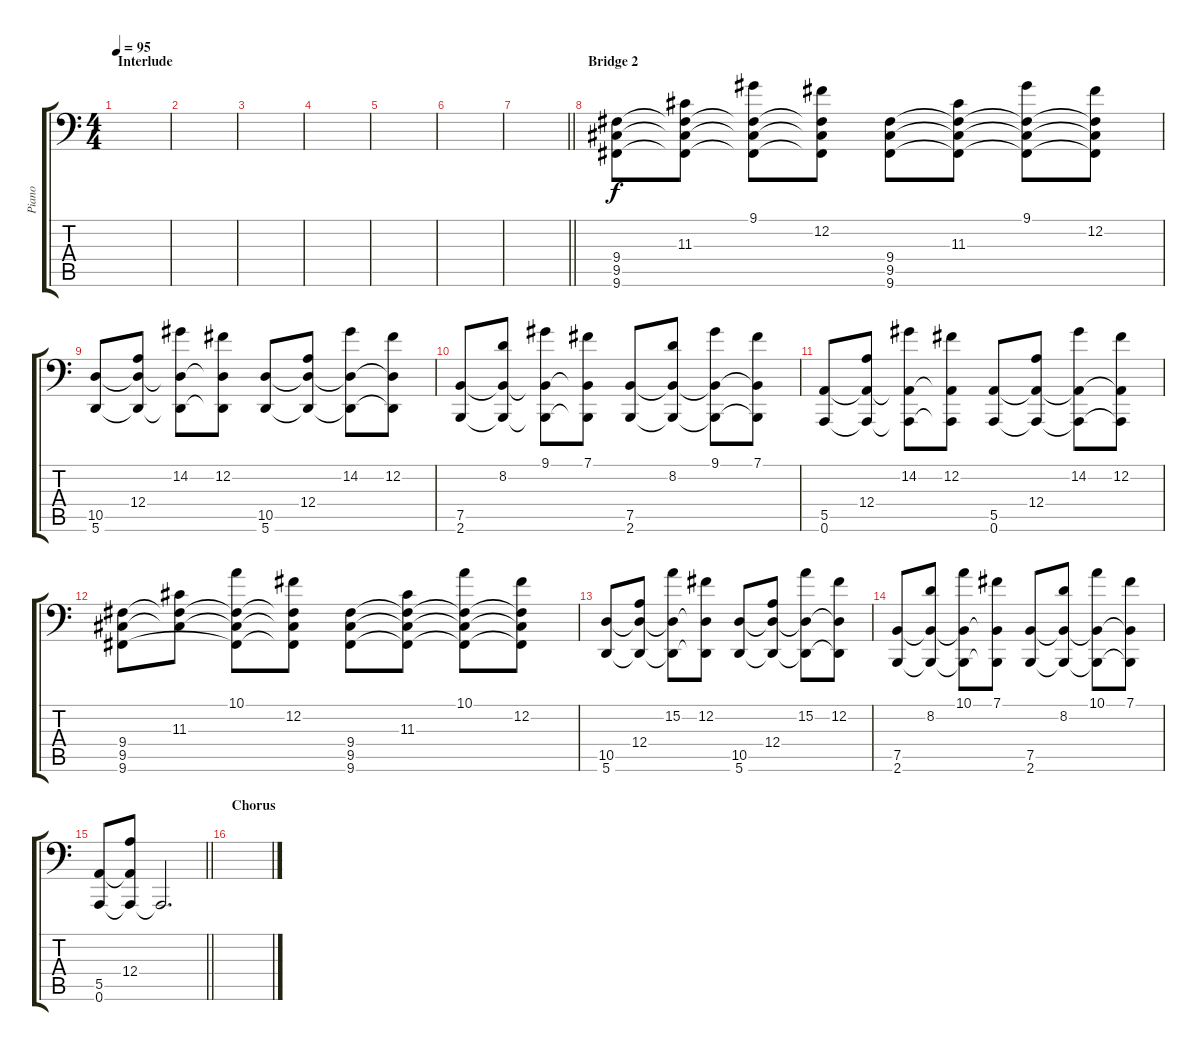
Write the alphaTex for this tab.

\track ("Piano" "Piano") {instrument acousticgrandpiano}
\staff {score tabs}
\tuning (B3 Gb3 D3 A2 E2 A1) {hide}
\ts (4 4)
\section ("" "Interlude")
\tempo 95
\clef f4
\ks c
|
|
|
|
|
|
\barLineRight lightlight
|
\section ("" "Bridge 2")
(9.4 9.5 9.6).8 (11.3 9.4{t} 9.5{t} 9.6{t}).8 (9.1 9.4{t} 9.5{t} 9.6{t}).8 (12.2 9.4{t} 9.5{t} 9.6{t}).8 (9.4 9.5 9.6).8 (11.3 9.4{t} 9.5{t} 9.6{t}).8 (9.1 9.4{t} 9.5{t} 9.6{t}).8 (12.2 9.4{t} 9.5{t} 9.6{t}).8 |
(10.5 5.6).8 (12.4 10.5{t} 5.6{t}).8 (14.2 10.5{t} 5.6{t}).8 (12.2 10.5{t} 5.6{t}).8 (10.5 5.6).8 (12.4 10.5{t} 5.6{t}).8 (14.2 10.5{t} 5.6{t}).8 (12.2 10.5{t} 5.6{t}).8 |
(7.5 2.6).8 (8.2 7.5{t} 2.6{t}).8 (9.1 7.5{t} 2.6{t}).8 (7.1 7.5{t} 2.6{t}).8 (7.5 2.6).8 (8.2 7.5{t} 2.6{t}).8 (9.1 7.5{t} 2.6{t}).8 (7.1 7.5{t} 2.6{t}).8 |
(5.5 0.6).8 (12.4 5.5{t} 0.6{t}).8 (14.2 5.5{t} 0.6{t}).8 (12.2 5.5{t} 0.6{t}).8 (5.5 0.6).8 (12.4 5.5{t} 0.6{t}).8 (14.2 5.5{t} 0.6{t}).8 (12.2 5.5{t} 0.6{t}).8 |
(9.4 9.5 9.6).8 (11.3 9.4{t} 9.5{t}).8 (10.1 9.4{t} 9.5{t} 9.6{t}).8 (12.2 9.4{t} 9.5{t} 9.6{t}).8 (9.4 9.5 9.6).8 (11.3 9.4{t} 9.5{t} 9.6{t}).8 (10.1 9.4{t} 9.5{t} 9.6{t}).8 (12.2 9.4{t} 9.5{t} 9.6{t}).8 |
(10.5 5.6).8 (12.4 10.5{t} 5.6{t}).8 (15.2 10.5{t} 5.6{t}).8 (12.2 10.5{t} 5.6{t}).8 (10.5 5.6).8 (12.4 10.5{t} 5.6{t}).8 (15.2 10.5{t} 5.6{t}).8 (12.2 10.5{t} 5.6{t}).8 |
(7.5 2.6).8 (8.2 7.5{t} 2.6{t}).8 (10.1 7.5{t} 2.6{t}).8 (7.1 7.5{t} 2.6{t}).8 (7.5 2.6).8 (8.2 7.5{t} 2.6{t}).8 (10.1 7.5{t} 2.6{t}).8 (7.1 7.5{t} 2.6{t}).8 |
\barLineRight lightlight
(5.5 0.6).8 (12.4 5.5{t} 0.6{t}).8 0.6{t}.2{d} |
\section ("" "Chorus")
